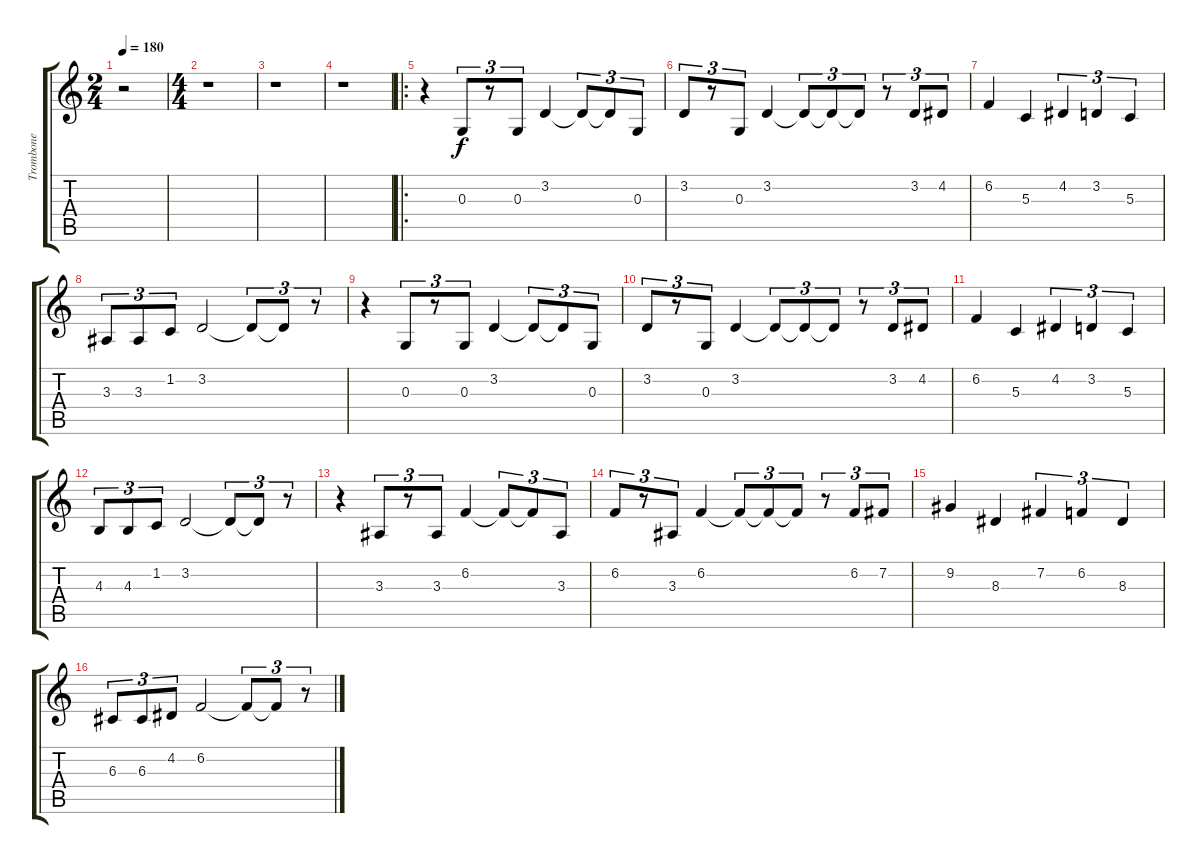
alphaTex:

\track ("Trombone" "Trombone") {instrument trombone}
\staff {score tabs}
\tuning (E4 B3 G3 D3 A2 E2) {hide}
\ts (2 4)
\tempo 180
\clef g2
\ks c
r.2{dy f instrument trombone} |
\ts (4 4)
r.1 |
r.1 |
r.1 |
\ro
r.4 0.3.8{tu (3 2)} r.8{tu (3 2)} 0.3.8{tu (3 2)} 3.2.4 3.2{t}.8{tu (3 2)} 3.2{t}.8{tu (3 2)} 0.3.8{tu (3 2)} |
3.2.8{tu (3 2)} r.8{tu (3 2)} 0.3.8{tu (3 2)} 3.2.4 3.2{t}.8{tu (3 2)} 3.2{t}.8{tu (3 2)} 3.2{t}.8{tu (3 2)} r.8{tu (3 2)} 3.2.8{tu (3 2)} 4.2.8{tu (3 2)} |
6.2.4 5.3.4 4.2.4{tu (3 2)} 3.2.4{tu (3 2)} 5.3.4{tu (3 2)} |
3.3.8{tu (3 2)} 3.3.8{tu (3 2)} 1.2.8{tu (3 2)} 3.2.2 3.2{t}.8{tu (3 2)} 3.2{t}.8{tu (3 2)} r.8{tu (3 2)} |
r.4 0.3.8{tu (3 2)} r.8{tu (3 2)} 0.3.8{tu (3 2)} 3.2.4 3.2{t}.8{tu (3 2)} 3.2{t}.8{tu (3 2)} 0.3.8{tu (3 2)} |
3.2.8{tu (3 2)} r.8{tu (3 2)} 0.3.8{tu (3 2)} 3.2.4 3.2{t}.8{tu (3 2)} 3.2{t}.8{tu (3 2)} 3.2{t}.8{tu (3 2)} r.8{tu (3 2)} 3.2.8{tu (3 2)} 4.2.8{tu (3 2)} |
6.2.4 5.3.4 4.2.4{tu (3 2)} 3.2.4{tu (3 2)} 5.3.4{tu (3 2)} |
4.3.8{tu (3 2)} 4.3.8{tu (3 2)} 1.2.8{tu (3 2)} 3.2.2 3.2{t}.8{tu (3 2)} 3.2{t}.8{tu (3 2)} r.8{tu (3 2)} |
r.4 3.3.8{tu (3 2)} r.8{tu (3 2)} 3.3.8{tu (3 2)} 6.2.4 6.2{t}.8{tu (3 2)} 6.2{t}.8{tu (3 2)} 3.3.8{tu (3 2)} |
6.2.8{tu (3 2)} r.8{tu (3 2)} 3.3.8{tu (3 2)} 6.2.4 6.2{t}.8{tu (3 2)} 6.2{t}.8{tu (3 2)} 6.2{t}.8{tu (3 2)} r.8{tu (3 2)} 6.2.8{tu (3 2)} 7.2.8{tu (3 2)} |
9.2.4 8.3.4 7.2.4{tu (3 2)} 6.2.4{tu (3 2)} 8.3.4{tu (3 2)} |
6.3.8{tu (3 2)} 6.3.8{tu (3 2)} 4.2.8{tu (3 2)} 6.2.2 6.2{t}.8{tu (3 2)} 6.2{t}.8{tu (3 2)} r.8{tu (3 2)}
